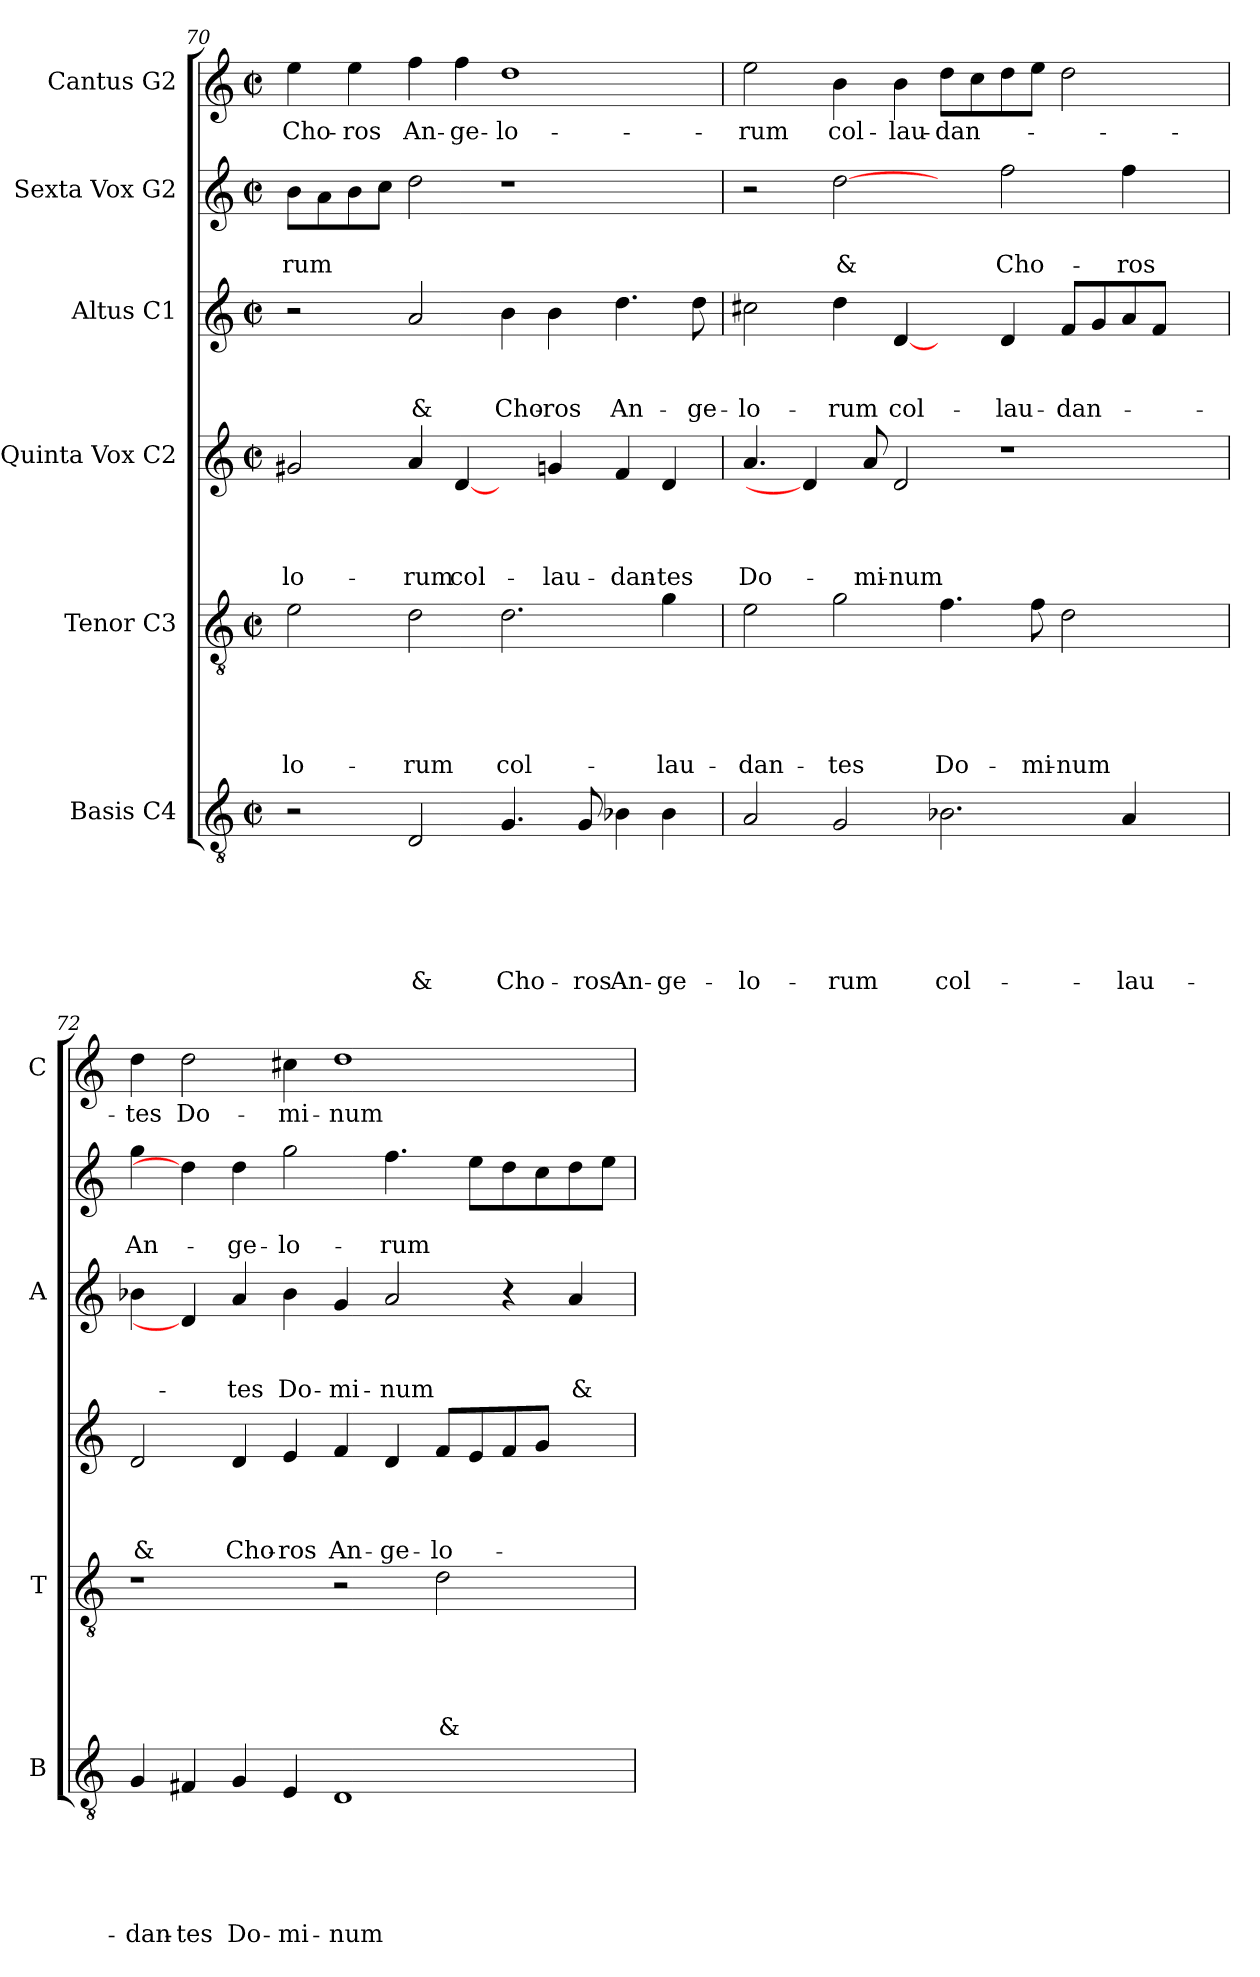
**kern	**text	**text	**text	**text	**text	**text	**kern	**text	**text	**text	**text	**text	**kern	**text	**text	**text	**text	**kern	**text	**text	**text	**kern	**text	**text	**kern	**text
*part6	*part6	*part6	*part6	*part6	*part6	*part6	*part5	*part5	*part5	*part5	*part5	*part5	*part4	*part4	*part4	*part4	*part4	*part3	*part3	*part3	*part3	*part2	*part2	*part2	*part1	*part1
*staff6	*staff6	*staff6	*staff6	*staff6	*staff6	*staff6	*staff5	*staff5	*staff5	*staff5	*staff5	*staff5	*staff4	*staff4	*staff4	*staff4	*staff4	*staff3	*staff3	*staff3	*staff3	*staff2	*staff2	*staff2	*staff1	*staff1
*I"Basis C4	*	*	*	*	*	*	*I"Tenor C3	*	*	*	*	*	*I"Quinta Vox C2	*	*	*	*	*I"Altus C1	*	*	*	*I"Sexta Vox G2	*	*	*I"Cantus G2	*
*I'B	*	*	*	*	*	*	*I'T	*	*	*	*	*	*	*	*	*	*	*I'A	*	*	*	*	*	*	*I'C	*
!!LO:PB:g=z
*clefGv2	*	*	*	*	*	*	*clefGv2	*	*	*	*	*	*clefG2	*	*	*	*	*clefG2	*	*	*	*clefG2	*	*	*clefG2	*
*k[]	*	*	*	*	*	*	*k[]	*	*	*	*	*	*k[]	*	*	*	*	*k[]	*	*	*	*k[]	*	*	*k[]	*
*C:	*	*	*	*	*	*	*C:	*	*	*	*	*	*C:	*	*	*	*	*C:	*	*	*	*C:	*	*	*C:	*
*M2/2	*	*	*	*	*	*	*M2/2	*	*	*	*	*	*M2/2	*	*	*	*	*M2/2	*	*	*	*M2/2	*	*	*M2/2	*
*met(c|)	*	*	*	*	*	*	*met(c|)	*	*	*	*	*	*met(c|)	*	*	*	*	*met(c|)	*	*	*	*met(c|)	*	*	*met(c|)	*
=70	=70	=70	=70	=70	=70	=70	=70	=70	=70	=70	=70	=70	=70	=70	=70	=70	=70	=70	=70	=70	=70	=70	=70	=70	=70	=70
!	!	!	!	!	!	!	!	!	!	!	!	!LO:LY:b	!	!	!	!	!LO:LY:b	!	!	!	!	!	!	!LO:LY:b	!	!LO:LY:b
2r	.	.	.	.	.	.	2e\	.	.	.	.	-lo-	2g#X/	.	.	.	-lo-	2r	.	.	.	8b\L	.	-rum	4ee\	Cho-
.	.	.	.	.	.	.	.	.	.	.	.	.	.	.	.	.	.	.	.	.	.	8a\	.	.	.	.
!	!	!	!	!	!	!	!	!	!	!	!	!	!	!	!	!	!	!	!	!	!	!	!	!	!	!LO:LY:b
.	.	.	.	.	.	.	.	.	.	.	.	.	.	.	.	.	.	.	.	.	.	8b\	.	.	4ee\	-ros
.	.	.	.	.	.	.	.	.	.	.	.	.	.	.	.	.	.	.	.	.	.	8cc\J	.	.	.	.
!	!	!	!	!	!	!LO:LY:b	!	!	!	!	!	!LO:LY:b	!	!	!	!	!LO:LY:b	!	!	!	!LO:LY:b	!	!	!	!	!LO:LY:b
2D/	.	.	.	.	.	&	2d\	.	.	.	.	-rum	4a/	.	.	.	-rum	2a/	.	.	&	2dd\	.	.	4ff\	An-
!	!	!	!	!	!	!	!	!	!	!	!	!	!	!	!	!	!LO:LY:b	!	!	!	!	!	!	!	!	!LO:LY:b
.	.	.	.	.	.	.	.	.	.	.	.	.	[4d/	.	.	.	col-	.	.	.	.	.	.	.	4ff\	-ge-
!	!	!	!	!	!	!LO:LY:b	!	!	!	!	!	!LO:LY:b	!	!	!	!	!	!	!	!	!LO:LY:b	!	!	!	!	!LO:LY:b
4.G/	.	.	.	.	.	Cho-	2.d\	.	.	.	.	col-	4ryy	.	.	.	.	4b\	.	.	Cho-	1r	.	.	1dd	-lo-
!	!	!	!	!	!	!	!	!	!	!	!	!	!	!	!	!	!LO:LY:b	!	!	!	!LO:LY:b	!	!	!	!	!
.	.	.	.	.	.	.	.	.	.	.	.	.	4gn/	.	.	.	-lau-	4b\	.	.	-ros	.	.	.	.	.
!	!	!	!	!	!	!LO:LY:b	!	!	!	!	!	!	!	!	!	!	!	!	!	!	!	!	!	!	!	!
8G/	.	.	.	.	.	-ros	.	.	.	.	.	.	.	.	.	.	.	.	.	.	.	.	.	.	.	.
!	!	!	!	!	!	!LO:LY:b	!	!	!	!	!	!	!	!	!	!	!LO:LY:b	!	!	!	!LO:LY:b	!	!	!	!	!
4B-X\	.	.	.	.	.	An-	.	.	.	.	.	.	4f/	.	.	.	-dan-	4.dd\	.	.	An-	.	.	.	.	.
!	!	!	!	!	!	!LO:LY:b	!	!	!	!	!	!LO:LY:b	!	!	!	!	!LO:LY:b	!	!	!	!	!	!	!	!	!
4B-\	.	.	.	.	.	-ge-	4g\	.	.	.	.	-lau-	4d/	.	.	.	-tes	.	.	.	.	.	.	.	.	.
!	!	!	!	!	!	!	!	!	!	!	!	!	!	!	!	!	!	!	!	!	!LO:LY:b	!	!	!	!	!
.	.	.	.	.	.	.	.	.	.	.	.	.	.	.	.	.	.	8dd\	.	.	-ge-	.	.	.	.	.
=71	=71	=71	=71	=71	=71	=71	=71	=71	=71	=71	=71	=71	=71	=71	=71	=71	=71	=71	=71	=71	=71	=71	=71	=71	=71	=71
!	!	!	!	!	!	!LO:LY:b	!	!	!	!	!	!LO:LY:b	!	!	!	!	!LO:LY:b	!	!	!	!LO:LY:b	!	!	!	!	!LO:LY:b
2A/	.	.	.	.	.	-lo-	2e\	.	.	.	.	-dan-	4.a/	.	.	.	Do-	2cc#X\	.	.	-lo-	2r	.	.	2ee\	-rum
.	.	.	.	.	.	.	.	.	.	.	.	.	4d/]	.	.	.	.	.	.	.	.	.	.	.	.	.
!	!	!	!	!	!	!LO:LY:b	!	!	!	!	!	!LO:LY:b	!	!	!	!	!	!	!	!	!LO:LY:b	!	!	!LO:LY:b	!	!LO:LY:b
2G/	.	.	.	.	.	-rum	2g\	.	.	.	.	-tes	.	.	.	.	.	4dd\	.	.	-rum	[2dd\	.	&	4b\	col-
!	!	!	!	!	!	!	!	!	!	!	!	!	!	!	!	!	!LO:LY:b	!	!	!	!	!	!	!	!	!
.	.	.	.	.	.	.	.	.	.	.	.	.	8a/	.	.	.	-mi-	.	.	.	.	.	.	.	.	.
!	!	!	!	!	!	!	!	!	!	!	!	!	!	!	!	!	!LO:LY:b	!	!	!	!LO:LY:b	!	!	!	!	!LO:LY:b
.	.	.	.	.	.	.	.	.	.	.	.	.	2d/	.	.	.	-num	[4d/	.	.	col-	.	.	.	4b\	-lau-
!	!	!	!	!	!	!LO:LY:b	!	!	!	!	!	!LO:LY:b	!	!	!	!	!	!	!	!	!	!	!	!	!	!LO:LY:b
2.B-X\	.	.	.	.	.	col-	4.f\	.	.	.	.	Do-	.	.	.	.	.	4ryy	.	.	.	4ryy	.	.	8dd\L	-dan-
.	.	.	.	.	.	.	.	.	.	.	.	.	.	.	.	.	.	.	.	.	.	.	.	.	8cc\	.
!	!	!	!	!	!	!	!	!	!	!	!	!	!	!	!	!	!	!	!	!	!LO:LY:b	!	!	!LO:LY:b	!	!
.	.	.	.	.	.	.	.	.	.	.	.	.	1r	.	.	.	.	4d/	.	.	-lau-	2ff\	.	Cho-	8dd\	.
!	!	!	!	!	!	!	!	!	!	!	!	!LO:LY:b	!	!	!	!	!	!	!	!	!	!	!	!	!	!
.	.	.	.	.	.	.	8f\	.	.	.	.	-mi-	.	.	.	.	.	.	.	.	.	.	.	.	8ee\J	.
!	!	!	!	!	!	!	!	!	!	!	!	!LO:LY:b	!	!	!	!	!	!	!	!	!LO:LY:b	!	!	!	!	!
.	.	.	.	.	.	.	2d\	.	.	.	.	-num	.	.	.	.	.	8f/L	.	.	-dan-	.	.	.	2dd\	.
.	.	.	.	.	.	.	.	.	.	.	.	.	.	.	.	.	.	8g/	.	.	.	.	.	.	.	.
!	!	!	!	!	!	!LO:LY:b	!	!	!	!	!	!	!	!	!	!	!	!	!	!	!	!	!	!LO:LY:b	!	!
4A/	.	.	.	.	.	-lau-	.	.	.	.	.	.	.	.	.	.	.	8a/	.	.	.	4ff\	.	-ros	.	.
.	.	.	.	.	.	.	.	.	.	.	.	.	.	.	.	.	.	8f/J	.	.	.	.	.	.	.	.
4ryy	.	.	.	.	.	.	4ryy	.	.	.	.	.	.	.	.	.	.	4ryy	.	.	.	4ryy	.	.	4ryy	.
=72	=72	=72	=72	=72	=72	=72	=72	=72	=72	=72	=72	=72	=72	=72	=72	=72	=72	=72	=72	=72	=72	=72	=72	=72	=72	=72
!	!	!	!	!	!	!LO:LY:b	!	!	!	!	!	!	!	!	!	!	!LO:LY:b	!	!	!	!	!	!	!LO:LY:b	!	!LO:LY:b
4G/	.	.	.	.	.	-dan-	1r	.	.	.	.	.	2d/	.	.	.	&	4b-X\	.	.	.	4gg\	.	An-	4dd\	-tes
!	!	!	!	!	!	!LO:LY:b	!	!	!	!	!	!	!	!	!	!	!	!	!	!	!	!	!	!	!	!LO:LY:b
4F#X/	.	.	.	.	.	-tes	.	.	.	.	.	.	.	.	.	.	.	4d/]	.	.	.	4dd\]	.	.	2dd\	Do-
!	!	!	!	!	!	!LO:LY:b	!	!	!	!	!	!	!	!	!	!	!LO:LY:b	!	!	!	!LO:LY:b	!	!	!LO:LY:b	!	!
4G/	.	.	.	.	.	Do-	.	.	.	.	.	.	4d/	.	.	.	Cho-	4a/	.	.	-tes	4dd\	.	-ge-	.	.
!	!	!	!	!	!	!LO:LY:b	!	!	!	!	!	!	!	!	!	!	!LO:LY:b	!	!	!	!LO:LY:b	!	!	!LO:LY:b	!	!LO:LY:b
4E/	.	.	.	.	.	-mi-	.	.	.	.	.	.	4e/	.	.	.	-ros	4b-\	.	.	Do-	2gg\	.	-lo-	4cc#X\	-mi-
!	!	!	!	!	!	!LO:LY:b	!	!	!	!	!	!	!	!	!	!	!LO:LY:b	!	!	!	!LO:LY:b	!	!	!	!	!LO:LY:b
1D	.	.	.	.	.	-num	2r	.	.	.	.	.	4f/	.	.	.	An-	4g/	.	.	-mi-	.	.	.	1dd	-num
!	!	!	!	!	!	!	!	!	!	!	!	!	!	!	!	!	!LO:LY:b	!	!	!	!LO:LY:b	!	!	!LO:LY:b	!	!
.	.	.	.	.	.	.	.	.	.	.	.	.	4d/	.	.	.	-ge-	2a/	.	.	-num	4.ff\	.	-rum	.	.
!	!	!	!	!	!	!	!	!	!	!	!	!LO:LY:b	!	!	!	!	!LO:LY:b	!	!	!	!	!	!	!	!	!
.	.	.	.	.	.	.	2d\	.	.	.	.	&	8f/L	.	.	.	-lo-	.	.	.	.	.	.	.	.	.
.	.	.	.	.	.	.	.	.	.	.	.	.	8e/	.	.	.	.	.	.	.	.	8ee\L	.	.	.	.
.	.	.	.	.	.	.	.	.	.	.	.	.	8f/	.	.	.	.	4r	.	.	.	8dd\	.	.	.	.
.	.	.	.	.	.	.	.	.	.	.	.	.	8g/J	.	.	.	.	.	.	.	.	8cc\	.	.	.	.
!	!	!	!	!	!	!	!	!	!	!	!	!	!	!	!	!	!	!	!	!	!LO:LY:b	!	!	!	!	!
4ryy	.	.	.	.	.	.	4ryy	.	.	.	.	.	4ryy	.	.	.	.	4a/	.	.	&	8dd\	.	.	4ryy	.
.	.	.	.	.	.	.	.	.	.	.	.	.	.	.	.	.	.	.	.	.	.	8ee\J	.	.	.	.
=	=	=	=	=	=	=	=	=	=	=	=	=	=	=	=	=	=	=	=	=	=	=	=	=	=	=
*-	*-	*-	*-	*-	*-	*-	*-	*-	*-	*-	*-	*-	*-	*-	*-	*-	*-	*-	*-	*-	*-	*-	*-	*-	*-	*-
